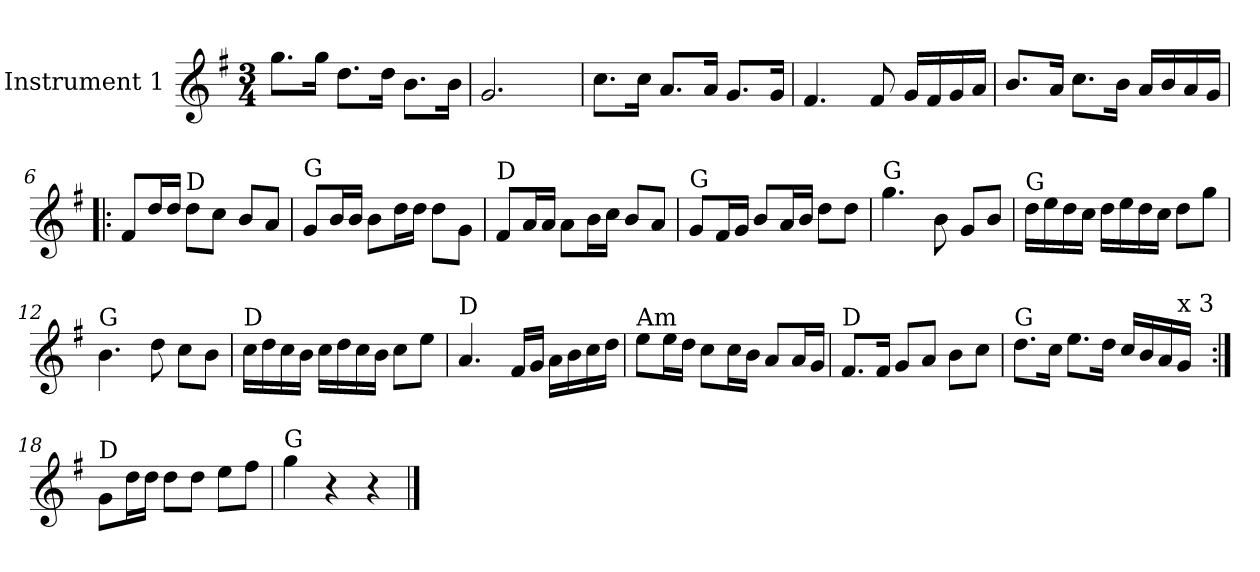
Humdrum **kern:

**kern
*part1
*staff1
*I"Instrument 1
*clefG2
*k[f#]
*G:
*M3/4
*MM80
=1
8.gg\L
16gg\Jk
8.dd\L
16dd\Jk
8.b\L
16b\Jk
=2
2.g/
=3
8.cc\L
16cc\Jk
8.a/L
16a/Jk
8.g/L
16g/Jk
=4
4.f#/
8f#/
16g/LL
16f#/
16g/
16a/JJ
=5
8.b/L
16a/Jk
8.cc\L
16b\Jk
16a/LL
16b/
16a/
16g/JJ
!!LO:LB:g=z
=6!|:
8f#/L
16dd/L
16dd/JJ
!LO:TX:a:t=D
8dd\L
8cc\J
8b/L
8a/J
=7
!LO:TX:a:t=G
8g/L
16b/L
16b/JJ
8b\L
16dd\L
16dd\JJ
8dd\L
8g\J
=8
!LO:TX:a:t=D
8f#/L
16a/L
16a/JJ
8a\L
16b\L
16cc\JJ
8b/L
8a/J
=9
!LO:TX:a:t=G
8g/L
16f#/L
16g/JJ
8b/L
16a/L
16b/JJ
8dd\L
8dd\J
!!LO:LB:g=z
=10
!LO:TX:a:t=G
4.gg\
8b\
8g/L
8b/J
=11
!LO:TX:a:t=G
16dd\LL
16ee\
16dd\
16cc\JJ
16dd\LL
16ee\
16dd\
16cc\JJ
8dd\L
8gg\J
=12
!LO:TX:a:t=G
4.b\
8dd\
8cc\L
8b\J
=13
!LO:TX:a:t=D
16cc\LL
16dd\
16cc\
16b\JJ
16cc\LL
16dd\
16cc\
16b\JJ
8cc\L
8ee\J
!!LO:LB:g=z
=14
!LO:TX:a:t=D
4.a/
16f#/LL
16g/JJ
16a\LL
16b\
16cc\
16dd\JJ
=15
!LO:TX:a:t=Am
8ee\L
16ee\L
16dd\JJ
8cc\L
16cc\L
16b\JJ
8a/L
16a/L
16g/JJ
=16
!LO:TX:a:t=D
8.f#/L
16f#/Jk
8g/L
8a/J
8b\L
8cc\J
=17
!LO:TX:a:t=G
8.dd\L
16cc\Jk
8.ee\L
16dd\Jk
16cc/LL
16b/
16a/
!LO:TX:a:t=x 3
16g/JJ
!!LO:LB:g=z
=18:|!
!LO:TX:a:t=D
8g\L
16dd\L
16dd\JJ
8dd\L
8dd\J
8ee\L
8ff#\J
=19
!LO:TX:a:t=G
4gg\
4r
4r
==
*-
